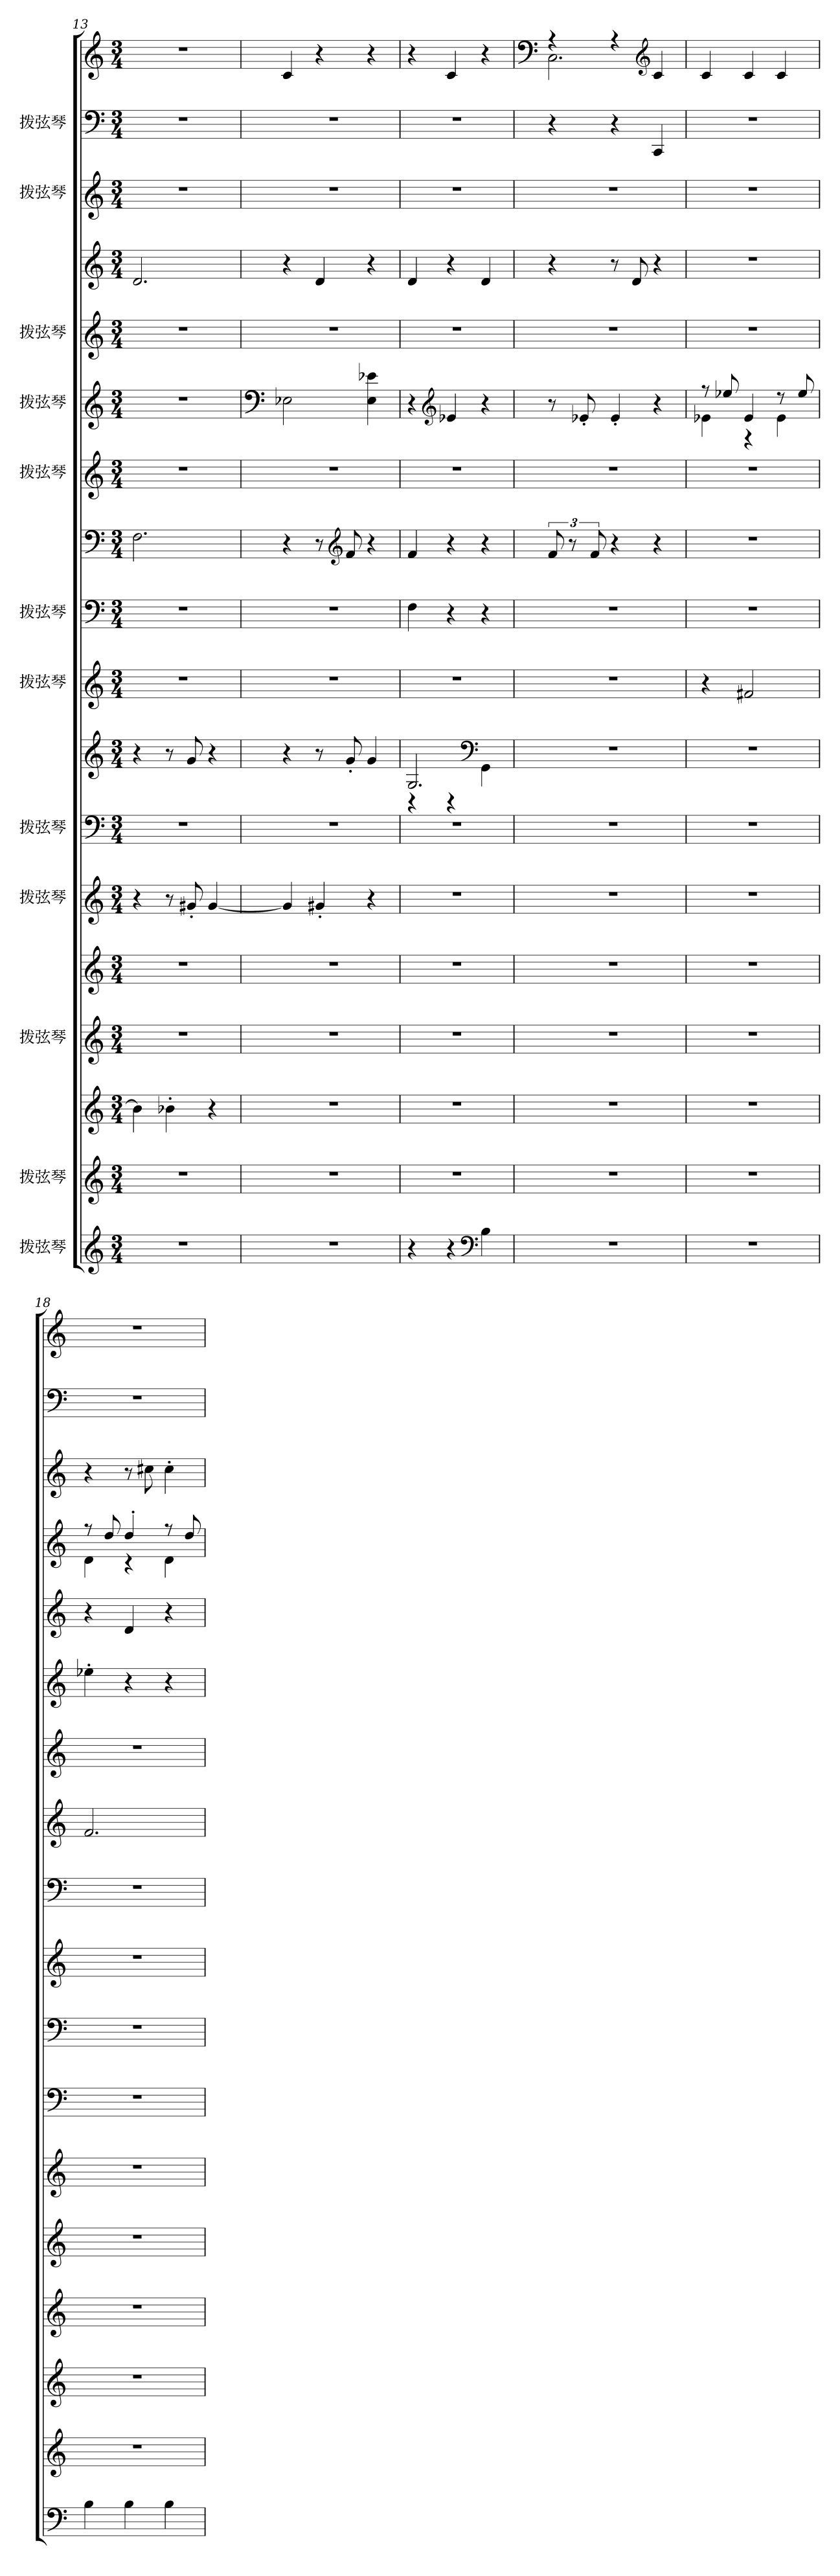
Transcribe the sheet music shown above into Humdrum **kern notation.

**kern	**kern	**kern	**kern	**kern	**kern	**kern	**kern	**kern	**kern	**kern	**kern	**kern	**kern	**kern	**kern	**kern	**kern
*part12	*part11	*part11	*part10	*part10	*part9	*part8	*part8	*part7	*part6	*part6	*part5	*part4	*part3	*part3	*part2	*part1	*part1
*staff18	*staff17	*staff16	*staff15	*staff14	*staff13	*staff12	*staff11	*staff10	*staff9	*staff8	*staff7	*staff6	*staff5	*staff4	*staff3	*staff2	*staff1
*I"拨弦琴	*I"拨弦琴	*	*I"拨弦琴	*	*I"拨弦琴	*I"拨弦琴	*	*I"拨弦琴	*I"拨弦琴	*	*I"拨弦琴	*I"拨弦琴	*I"拨弦琴	*	*I"拨弦琴	*I"拨弦琴	*
*clefG2	*clefG2	*clefG2	*clefG2	*clefG2	*clefG2	*clefF4	*clefG2	*clefG2	*clefF4	*clefF4	*clefG2	*clefG2	*clefG2	*clefG2	*clefG2	*clefF4	*clefG2
*k[]	*k[]	*k[]	*k[]	*k[]	*k[]	*k[]	*k[]	*k[]	*k[]	*k[]	*k[]	*k[]	*k[]	*k[]	*k[]	*k[]	*k[]
*M3/4	*M3/4	*M3/4	*M3/4	*M3/4	*M3/4	*M3/4	*M3/4	*M3/4	*M3/4	*M3/4	*M3/4	*M3/4	*M3/4	*M3/4	*M3/4	*M3/4	*M3/4
=13	=13	=13	=13	=13	=13	=13	=13	=13	=13	=13	=13	=13	=13	=13	=13	=13	=13
2.r	2.r	4b-\]	2.r	2.r	4r	2.r	4r	2.r	2.r	2.F\	2.r	2.r	2.r	2.d/	2.r	2.r	2.r
.	.	4b-X'\	.	.	8r	.	8r	.	.	.	.	.	.	.	.	.	.
.	.	.	.	.	8g#X'/	.	8g/	.	.	.	.	.	.	.	.	.	.
.	.	4r	.	.	[4g#/	.	4r	.	.	.	.	.	.	.	.	.	.
!!LO:PB:g=z
=14	=14	=14	=14	=14	=14	=14	=14	=14	=14	=14	=14	=14	=14	=14	=14	=14	=14
*	*	*	*	*	*	*	*	*	*	*	*	*clefF4	*	*	*	*	*
2.r	2.r	2.r	2.r	2.r	4g#/]	2.r	4r	2.r	2.r	4r	2.r	2E-X\	2.r	4r	2.r	2.r	4c/
.	.	.	.	.	4g#X'/	.	8r	.	.	8r	.	.	.	4d/	.	.	4r
*	*	*	*	*	*	*	*	*	*	*clefG2	*	*	*	*	*	*	*
.	.	.	.	.	.	.	8g'/	.	.	8f/	.	.	.	.	.	.	.
.	.	.	.	.	4r	.	4g/	.	.	4r	.	4E-\ 4e-X\	.	4r	.	.	4r
=15	=15	=15	=15	=15	=15	=15	=15	=15	=15	=15	=15	=15	=15	=15	=15	=15	=15
*	*	*	*	*	*	*	*^	*	*	*	*	*	*	*	*	*	*
4r	2.r	2.r	2.r	2.r	2.r	2.r	2.G/	4r	2.r	4F\	4f/	2.r	4r	2.r	4d/	2.r	2.r	4r
*	*	*	*	*	*	*	*	*	*	*	*	*	*clefG2	*	*	*	*	*
4r	.	.	.	.	.	.	.	4r	.	4r	4r	.	4e-X/	.	4r	.	.	4c/
*clefF4	*	*	*	*	*	*	*clefF4	*	*	*	*	*	*	*	*	*	*	*
4B\	.	.	.	.	.	.	.	4GG\	.	4r	4r	.	4r	.	4d/	.	.	4r
*	*	*	*	*	*	*	*v	*v	*	*	*	*	*	*	*	*	*	*
=16	=16	=16	=16	=16	=16	=16	=16	=16	=16	=16	=16	=16	=16	=16	=16	=16	=16
*	*	*	*	*	*	*	*	*	*	*	*	*	*	*	*	*	*clefF4
*	*	*	*	*	*	*	*	*	*	*	*	*	*	*	*	*	*^
2.r	2.r	2.r	2.r	2.r	2.r	2.r	2.r	2.r	2.r	12f/	2.r	8r	2.r	4r	2.r	4r	4r	2.C\
.	.	.	.	.	.	.	.	.	.	12r	.	.	.	.	.	.	.	.
.	.	.	.	.	.	.	.	.	.	.	.	8e-X'/	.	.	.	.	.	.
.	.	.	.	.	.	.	.	.	.	12f/	.	.	.	.	.	.	.	.
.	.	.	.	.	.	.	.	.	.	4r	.	4e-'/	.	8r	.	4r	4r	.
.	.	.	.	.	.	.	.	.	.	.	.	.	.	8d/	.	.	.	.
*	*	*	*	*	*	*	*	*	*	*	*	*	*	*	*	*	*clefG2	*
.	.	.	.	.	.	.	.	.	.	4r	.	4r	.	4r	.	4CC/	4c/	.
*	*	*	*	*	*	*	*	*	*	*	*	*	*	*	*	*	*v	*v
=17	=17	=17	=17	=17	=17	=17	=17	=17	=17	=17	=17	=17	=17	=17	=17	=17	=17
*	*	*	*	*	*	*	*	*	*	*	*	*^	*	*	*	*	*
2.r	2.r	2.r	2.r	2.r	2.r	2.r	2.r	4r	2.r	2.r	2.r	8r	4e-X\	2.r	2.r	2.r	2.r	4c/
.	.	.	.	.	.	.	.	.	.	.	.	8ee-X/	.	.	.	.	.	.
.	.	.	.	.	.	.	.	2f#X/	.	.	.	4e-/	4r	.	.	.	.	4c/
.	.	.	.	.	.	.	.	.	.	.	.	8r	4e-\	.	.	.	.	4c/
.	.	.	.	.	.	.	.	.	.	.	.	8ee-/	.	.	.	.	.	.
*	*	*	*	*	*	*	*	*	*	*	*	*v	*v	*	*	*	*	*
=18	=18	=18	=18	=18	=18	=18	=18	=18	=18	=18	=18	=18	=18	=18	=18	=18	=18
*	*	*	*	*	*	*	*	*	*	*	*	*	*	*^	*	*	*
4B\	2.r	2.r	2.r	2.r	2.r	2.r	2.r	2.r	2.r	2.f/	2.r	4ee-X'\	4r	8r	4d\	4r	2.r	2.r
.	.	.	.	.	.	.	.	.	.	.	.	.	.	8dd/	.	.	.	.
4B\	.	.	.	.	.	.	.	.	.	.	.	4r	4d/	4dd'/	4r	8r	.	.
.	.	.	.	.	.	.	.	.	.	.	.	.	.	.	.	8cc#X\	.	.
4B\	.	.	.	.	.	.	.	.	.	.	.	4r	4r	8r	4d\	4cc#'\	.	.
.	.	.	.	.	.	.	.	.	.	.	.	.	.	8dd/	.	.	.	.
*	*	*	*	*	*	*	*	*	*	*	*	*	*	*v	*v	*	*	*
=	=	=	=	=	=	=	=	=	=	=	=	=	=	=	=	=	=
*-	*-	*-	*-	*-	*-	*-	*-	*-	*-	*-	*-	*-	*-	*-	*-	*-	*-
